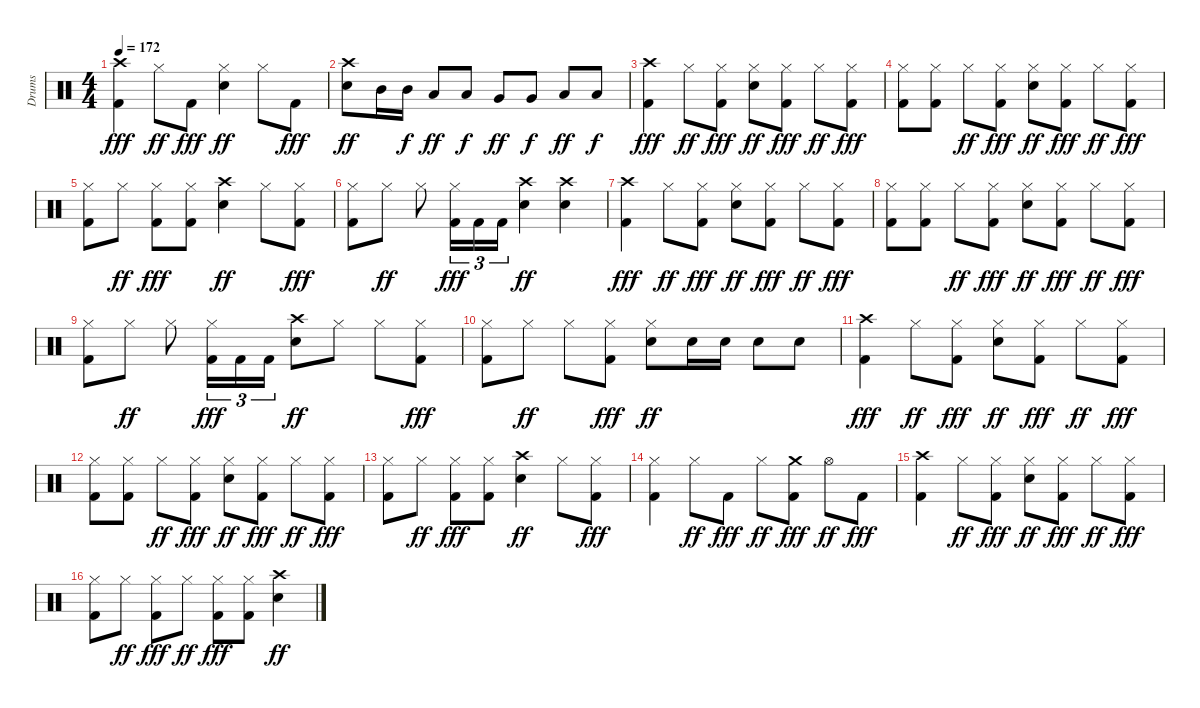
\track ("Drums" "Drums") {instrument percussion}
\staff {score}
\articulation defaults
\ts (4 4)
\tempo 172
\clef neutral
\ks c
("Crash high (hit)" "Kick (hit) 2").4{dy fff} "Hi-Hat (closed)".8{dy ff} "Kick (hit) 2".8{dy fff} ("Hi-Hat (closed)" "Snare (hit) 2").4{dy ff} "Hi-Hat (closed)".8 "Kick (hit) 2".8{dy fff} |
("Crash high (hit)" "Snare (hit) 2").8{dy ff} "Mid Tom (hit)".16 "Mid Tom (hit)".16{dy f} "Low Tom (hit)".8{dy ff} "Low Tom (hit)".8{dy f} "Very Low Tom (hit)".8{dy ff} "Very Low Tom (hit)".8{dy f} "Low Floor Tom (hit)".8{dy ff} "Low Floor Tom (hit)".8{dy f} |
("Crash high (hit)" "Kick (hit) 2").4{dy fff} "Hi-Hat (closed)".8{dy ff} ("Hi-Hat (closed)" "Kick (hit) 2").8{dy fff} ("Hi-Hat (closed)" "Snare (hit) 2").8{dy ff} ("Hi-Hat (closed)" "Kick (hit) 2").8{dy fff} "Hi-Hat (closed)".8{dy ff} ("Hi-Hat (closed)" "Kick (hit) 2").8{dy fff} |
("Hi-Hat (closed)" "Kick (hit) 2").8 ("Hi-Hat (closed)" "Kick (hit) 2").8 "Hi-Hat (closed)".8{dy ff} ("Hi-Hat (closed)" "Kick (hit) 2").8{dy fff} ("Hi-Hat (closed)" "Snare (hit) 2").8{dy ff} ("Hi-Hat (closed)" "Kick (hit) 2").8{dy fff} "Hi-Hat (closed)".8{dy ff} ("Hi-Hat (closed)" "Kick (hit) 2").8{dy fff} |
("Hi-Hat (closed)" "Kick (hit) 2").8 "Hi-Hat (closed)".8{dy ff} ("Hi-Hat (closed)" "Kick (hit) 2").8{dy fff} ("Hi-Hat (closed)" "Kick (hit) 2").8 ("Crash high (hit)" "Snare (hit) 2").4{dy ff} "Hi-Hat (closed)".8 ("Hi-Hat (closed)" "Kick (hit) 2").8{dy fff} |
("Hi-Hat (closed)" "Kick (hit) 2").8 "Hi-Hat (closed)".8{dy ff} "Hi-Hat (closed)".8 ("Hi-Hat (closed)" "Kick (hit) 2").16{tu (3 2) dy fff} "Kick (hit) 2".16{tu (3 2)} "Kick (hit) 2".16{tu (3 2)} ("Crash high (hit)" "Snare (hit) 2").4{dy ff} ("Crash high (hit)" "Snare (hit) 2").4 |
("Crash high (hit)" "Kick (hit) 2").4{dy fff} "Hi-Hat (closed)".8{dy ff} ("Hi-Hat (closed)" "Kick (hit) 2").8{dy fff} ("Hi-Hat (closed)" "Snare (hit) 2").8{dy ff} ("Hi-Hat (closed)" "Kick (hit) 2").8{dy fff} "Hi-Hat (closed)".8{dy ff} ("Hi-Hat (closed)" "Kick (hit) 2").8{dy fff} |
("Hi-Hat (closed)" "Kick (hit) 2").8 ("Hi-Hat (closed)" "Kick (hit) 2").8 "Hi-Hat (closed)".8{dy ff} ("Hi-Hat (closed)" "Kick (hit) 2").8{dy fff} ("Hi-Hat (closed)" "Snare (hit) 2").8{dy ff} ("Hi-Hat (closed)" "Kick (hit) 2").8{dy fff} "Hi-Hat (closed)".8{dy ff} ("Hi-Hat (closed)" "Kick (hit) 2").8{dy fff} |
("Hi-Hat (closed)" "Kick (hit) 2").8 "Hi-Hat (closed)".8{dy ff} "Hi-Hat (closed)".8 ("Hi-Hat (closed)" "Kick (hit) 2").16{tu (3 2) dy fff} "Kick (hit) 2".16{tu (3 2)} "Kick (hit) 2".16{tu (3 2)} ("Crash high (hit)" "Snare (hit) 2").8{dy ff} "Hi-Hat (closed)".8 "Hi-Hat (closed)".8 ("Hi-Hat (closed)" "Kick (hit) 2").8{dy fff} |
("Hi-Hat (closed)" "Kick (hit) 2").8 "Hi-Hat (closed)".8{dy ff} "Hi-Hat (closed)".8 ("Hi-Hat (closed)" "Kick (hit) 2").8{dy fff} ("Hi-Hat (closed)" "Snare (hit) 2").8{dy ff} "Snare (hit) 2".16 "Snare (hit) 2".16 "Snare (hit) 2".8 "Snare (hit) 2".8 |
("Crash high (hit)" "Kick (hit) 2").4{dy fff} "Hi-Hat (closed)".8{dy ff} ("Hi-Hat (closed)" "Kick (hit) 2").8{dy fff} ("Hi-Hat (closed)" "Snare (hit) 2").8{dy ff} ("Hi-Hat (closed)" "Kick (hit) 2").8{dy fff} "Hi-Hat (closed)".8{dy ff} ("Hi-Hat (closed)" "Kick (hit) 2").8{dy fff} |
("Hi-Hat (closed)" "Kick (hit) 2").8 ("Hi-Hat (closed)" "Kick (hit) 2").8 "Hi-Hat (closed)".8{dy ff} ("Hi-Hat (closed)" "Kick (hit) 2").8{dy fff} ("Hi-Hat (closed)" "Snare (hit) 2").8{dy ff} ("Hi-Hat (closed)" "Kick (hit) 2").8{dy fff} "Hi-Hat (closed)".8{dy ff} ("Hi-Hat (closed)" "Kick (hit) 2").8{dy fff} |
("Hi-Hat (closed)" "Kick (hit) 2").8 "Hi-Hat (closed)".8{dy ff} ("Hi-Hat (closed)" "Kick (hit) 2").8{dy fff} ("Hi-Hat (closed)" "Kick (hit) 2").8 ("Crash high (hit)" "Snare (hit) 2").4{dy ff} "Hi-Hat (closed)".8 ("Hi-Hat (closed)" "Kick (hit) 2").8{dy fff} |
("Hi-Hat (closed)" "Kick (hit) 2").4 "Hi-Hat (closed)".8{dy ff} "Kick (hit) 2".8{dy fff} "Hi-Hat (closed)".8{dy ff} ("Crash medium (hit)" "Kick (hit) 2").8{dy fff} "Hi-Hat (open)".8{dy ff} "Kick (hit) 2".8{dy fff} |
("Crash high (hit)" "Kick (hit) 2").4 "Hi-Hat (closed)".8{dy ff} ("Hi-Hat (closed)" "Kick (hit) 2").8{dy fff} ("Hi-Hat (closed)" "Snare (hit) 2").8{dy ff} ("Hi-Hat (closed)" "Kick (hit) 2").8{dy fff} "Hi-Hat (closed)".8{dy ff} ("Hi-Hat (closed)" "Kick (hit) 2").8{dy fff} |
("Hi-Hat (closed)" "Kick (hit) 2").8 "Hi-Hat (closed)".8{dy ff} ("Hi-Hat (closed)" "Kick (hit) 2").8{dy fff} "Hi-Hat (closed)".8{dy ff} ("Hi-Hat (closed)" "Kick (hit) 2").8{dy fff} ("Hi-Hat (closed)" "Kick (hit) 2").8 ("Crash high (hit)" "Snare (hit) 2").4{dy ff}
